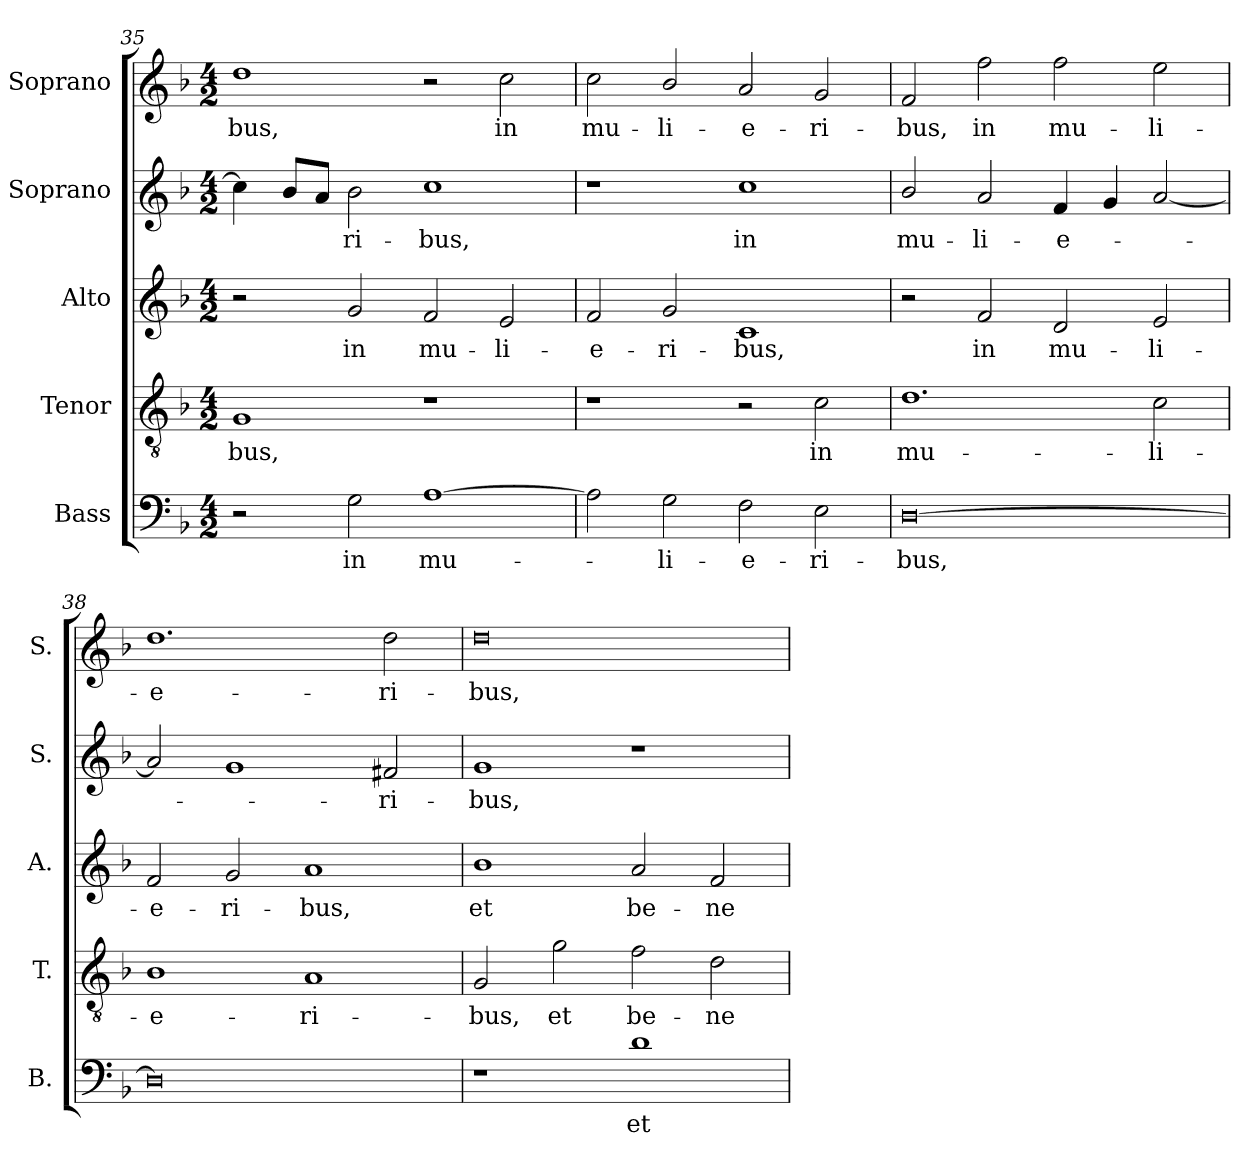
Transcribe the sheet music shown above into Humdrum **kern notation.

**kern	**text	**kern	**text	**kern	**text	**kern	**text	**kern	**text
*part5	*part5	*part4	*part4	*part3	*part3	*part2	*part2	*part1	*part1
*staff5	*staff5	*staff4	*staff4	*staff3	*staff3	*staff2	*staff2	*staff1	*staff1
*I"Bass	*	*I"Tenor	*	*I"Alto	*	*I"Soprano	*	*I"Soprano	*
*I'B.	*	*I'T.	*	*I'A.	*	*I'S.	*	*I'S.	*
!!LO:PB:g=z
*clefF4	*	*clefGv2	*	*clefG2	*	*clefG2	*	*clefG2	*
*	*	*ITrd7c12	*	*	*	*	*	*	*
*k[b-]	*	*k[b-]	*	*k[b-]	*	*k[b-]	*	*k[b-]	*
*F:	*	*F:	*	*F:	*	*F:	*	*F:	*
*M4/2	*	*M4/2	*	*M4/2	*	*M4/2	*	*M4/2	*
=35	=35	=35	=35	=35	=35	=35	=35	=35	=35
!	!	!	!LO:LY:b:color=#000000	!	!	!	!	!	!
!	!	!	!	!	!	!	!	!	!LO:LY:b:color=#000000
2r	.	1GGi	-bus,	2r	.	4cci\]	.	1ddi	-bus,
.	.	.	.	.	.	8b-i/L	.	.	.
.	.	.	.	.	.	8ai/J	.	.	.
!	!LO:LY:b:color=#000000	!	!	!	!	!	!	!	!
!	!	!	!	!	!LO:LY:b:color=#000000	!	!	!	!
!	!	!	!	!	!	!	!LO:LY:b:color=#000000	!	!
2Gi\	in	.	.	2gi/	in	2b-i\	-ri-	.	.
!	!LO:LY:b:color=#000000	!	!	!	!	!	!	!	!
!	!	!	!	!	!LO:LY:b:color=#000000	!	!	!	!
!	!	!	!	!	!	!	!LO:LY:b:color=#000000	!	!
[1Ai	mu-	1r	.	2fi/	mu-	1cci	-bus,	2r	.
!	!	!	!	!	!LO:LY:b:color=#000000	!	!	!	!
!	!	!	!	!	!	!	!	!	!LO:LY:b:color=#000000
.	.	.	.	2ei/	-li-	.	.	2cci\	in
=36	=36	=36	=36	=36	=36	=36	=36	=36	=36
!	!	!	!	!	!LO:LY:b:color=#000000	!	!	!	!
!	!	!	!	!	!	!	!	!	!LO:LY:b:color=#000000
2Ai\]	.	1r	.	2fi/	-e-	1r	.	2cci\	mu-
!	!LO:LY:b:color=#000000	!	!	!	!	!	!	!	!
!	!	!	!	!	!LO:LY:b:color=#000000	!	!	!	!
!	!	!	!	!	!	!	!	!	!LO:LY:b:color=#000000
2Gi\	-li-	.	.	2gi/	-ri-	.	.	2b-i/	-li-
!	!LO:LY:b:color=#000000	!	!	!	!	!	!	!	!
!	!	!	!	!	!LO:LY:b:color=#000000	!	!	!	!
!	!	!	!	!	!	!	!LO:LY:b:color=#000000	!	!
!	!	!	!	!	!	!	!	!	!LO:LY:b:color=#000000
2Fi\	-e-	2r	.	1ci	-bus,	1cci	in	2ai/	-e-
!	!LO:LY:b:color=#000000	!	!	!	!	!	!	!	!
!	!	!	!LO:LY:b:color=#000000	!	!	!	!	!	!
!	!	!	!	!	!	!	!	!	!LO:LY:b:color=#000000
2Ei\	-ri-	2Ci\	in	.	.	.	.	2gi/	-ri-
=37	=37	=37	=37	=37	=37	=37	=37	=37	=37
!	!LO:LY:b:color=#000000	!	!	!	!	!	!	!	!
!	!	!	!LO:LY:b:color=#000000	!	!	!	!	!	!
!	!	!	!	!	!	!	!LO:LY:b:color=#000000	!	!
!	!	!	!	!	!	!	!	!	!LO:LY:b:color=#000000
[0Di	-bus,	1.Di	mu-	2r	.	2b-i/	mu-	2fi/	-bus,
!	!	!	!	!	!LO:LY:b:color=#000000	!	!	!	!
!	!	!	!	!	!	!	!LO:LY:b:color=#000000	!	!
!	!	!	!	!	!	!	!	!	!LO:LY:b:color=#000000
.	.	.	.	2fi/	in	2ai/	-li-	2ffi\	in
!	!	!	!	!	!LO:LY:b:color=#000000	!	!	!	!
!	!	!	!	!	!	!	!LO:LY:b:color=#000000	!	!
!	!	!	!	!	!	!	!	!	!LO:LY:b:color=#000000
.	.	.	.	2di/	mu-	4fi/	-e-	2ffi\	mu-
.	.	.	.	.	.	4gi/	.	.	.
!	!	!	!LO:LY:b:color=#000000	!	!	!	!	!	!
!	!	!	!	!	!LO:LY:b:color=#000000	!	!	!	!
!	!	!	!	!	!	!	!	!	!LO:LY:b:color=#000000
.	.	2Ci\	-li-	2ei/	-li-	[2ai/	.	2eei\	-li-
=38	=38	=38	=38	=38	=38	=38	=38	=38	=38
!	!	!	!LO:LY:b:color=#000000	!	!	!	!	!	!
!	!	!	!	!	!LO:LY:b:color=#000000	!	!	!	!
!	!	!	!	!	!	!	!	!	!LO:LY:b:color=#000000
0Di]	.	1BB-i	-e-	2fi/	-e-	2ai/]	.	1.ddi	-e-
!	!	!	!	!	!LO:LY:b:color=#000000	!	!	!	!
.	.	.	.	2gi/	-ri-	1gi	.	.	.
!	!	!	!LO:LY:b:color=#000000	!	!	!	!	!	!
!	!	!	!	!	!LO:LY:b:color=#000000	!	!	!	!
.	.	1AAi	-ri-	1ai	-bus,	.	.	.	.
!	!	!	!	!	!	!	!LO:LY:b:color=#000000	!	!
!	!	!	!	!	!	!	!	!	!LO:LY:b:color=#000000
.	.	.	.	.	.	2f#Xi/	-ri-	2ddi\	-ri-
=39	=39	=39	=39	=39	=39	=39	=39	=39	=39
!	!	!	!LO:LY:b:color=#000000	!	!	!	!	!	!
!	!	!	!	!	!LO:LY:b:color=#000000	!	!	!	!
!	!	!	!	!	!	!	!LO:LY:b:color=#000000	!	!
!	!	!	!	!	!	!	!	!	!LO:LY:b:color=#000000
1r	.	2GGi/	-bus,	1b-i	et	1gi	-bus,	0ddi	-bus,
!	!	!	!LO:LY:b:color=#000000	!	!	!	!	!	!
.	.	2Gi\	et	.	.	.	.	.	.
!	!LO:LY:b:color=#000000	!	!	!	!	!	!	!	!
!	!	!	!LO:LY:b:color=#000000	!	!	!	!	!	!
!	!	!	!	!	!LO:LY:b:color=#000000	!	!	!	!
1di	et	2Fi\	be-	2ai/	be-	1r	.	.	.
!	!	!	!LO:LY:b:color=#000000	!	!	!	!	!	!
!	!	!	!	!	!LO:LY:b:color=#000000	!	!	!	!
.	.	2Di\	-ne-	2fi/	-ne-	.	.	.	.
=	=	=	=	=	=	=	=	=	=
*-	*-	*-	*-	*-	*-	*-	*-	*-	*-
